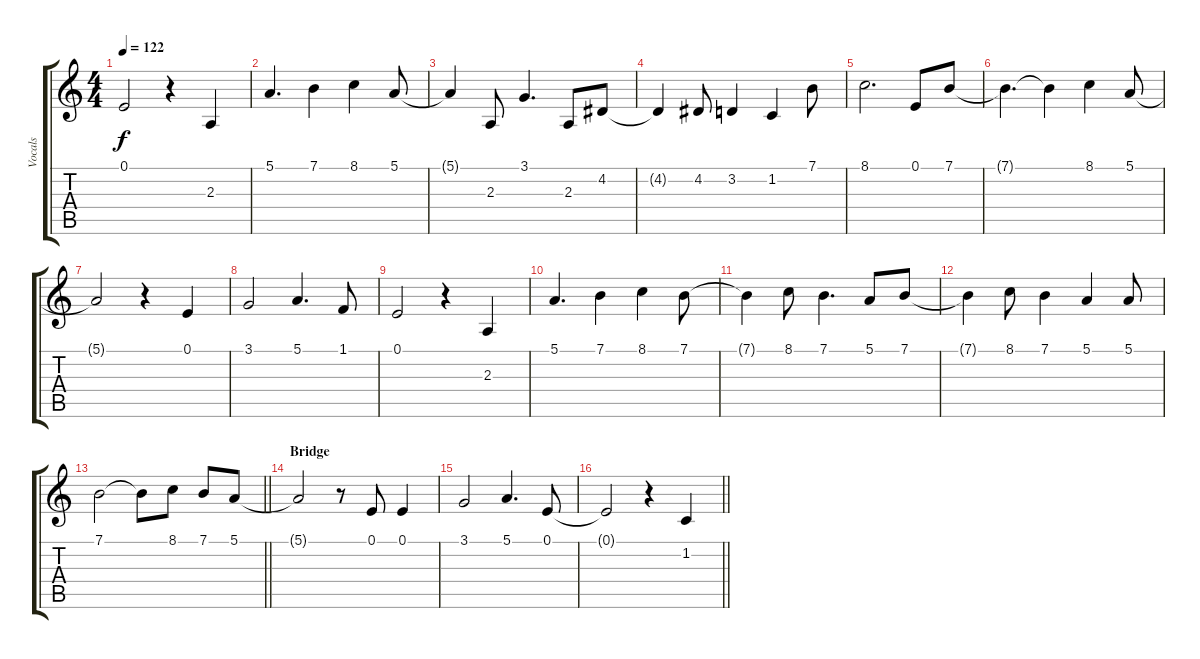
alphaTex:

\track ("Vocals" "Vocals") {instrument violin}
\staff {score tabs}
\tuning (E4 B3 G3 D3 A2 E2) {hide}
\ts (4 4)
\tempo 122
\clef g2
\ks c
0.1.2{dy f} r.4 2.3.4 |
5.1.4{d} 7.1.4 8.1.4 5.1.8 |
5.1{t}.4 2.3.8 3.1.4{d} 2.3.8 4.2.8 |
4.2{t}.4 4.2.8 3.2.4 1.2.4 7.1.8 |
8.1.2{d} 0.1.8 7.1.8 |
7.1{t}.4{d} 7.1{t}.4 8.1.4 5.1.8 |
5.1{t}.2 r.4 0.1.4 |
3.1.2 5.1.4{d} 1.1.8 |
0.1.2 r.4 2.3.4 |
5.1.4{d} 7.1.4 8.1.4 7.1.8 |
7.1{t}.4 8.1.8 7.1.4{d} 5.1.8 7.1.8 |
7.1{t}.4 8.1.8 7.1.4 5.1.4 5.1.8 |
\barLineRight lightlight
7.1.2 7.1{t}.8 8.1.8 7.1.8 5.1.8 |
\section ("" "Bridge")
5.1{t}.2 r.8 0.1.8 0.1.4 |
3.1.2 5.1.4{d} 0.1.8 |
\barLineRight lightlight
0.1{t}.2 r.4 1.2.4
